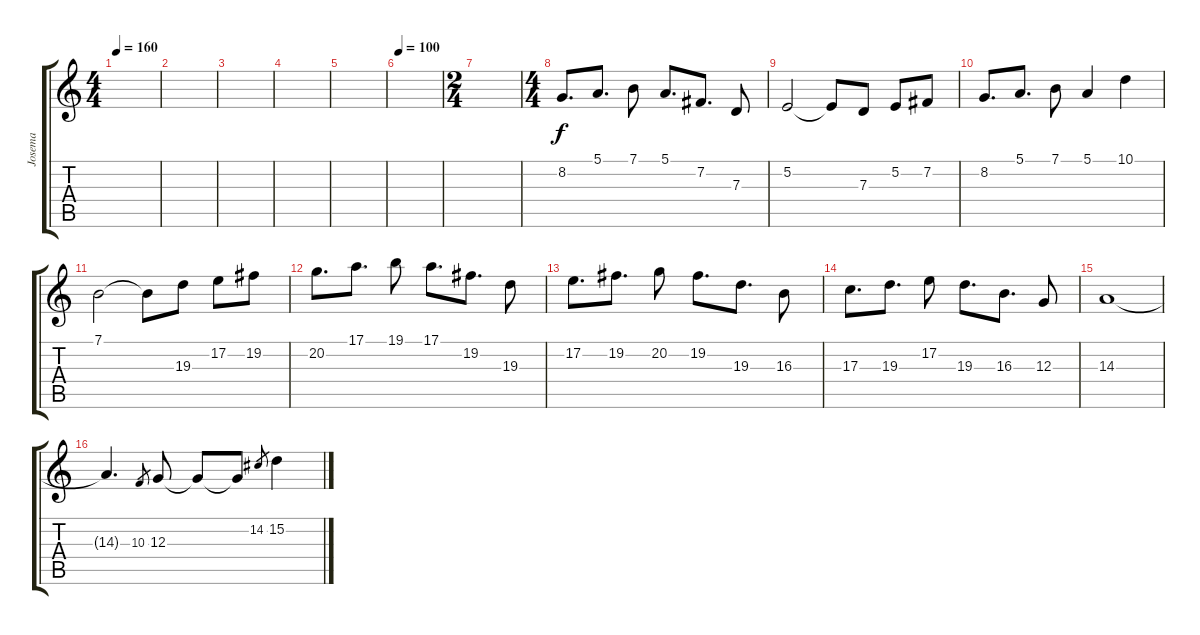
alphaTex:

\track ("Josema" "Josema") {instrument flute}
\staff {score tabs}
\tuning (E4 B3 G3 D3 A2 E2) {hide}
\ts (4 4)
\tempo 160
\clef g2
\ks c
|
|
|
|
|
\tempo 100
|
\ts (2 4)
|
\ts (4 4)
8.2.8{d} 5.1.8{d} 7.1.8 5.1.8{d} 7.2.8{d} 7.3.8 |
5.2.2 5.2{t}.8 7.3.8 5.2.8 7.2.8 |
8.2.8{d} 5.1.8{d} 7.1.8 5.1.4 10.1.4 |
7.1.2 7.1{t}.8 19.3.8 17.2.8 19.2.8 |
20.2.8{d} 17.1.8{d} 19.1.8 17.1.8{d} 19.2.8{d} 19.3.8 |
17.2.8{d} 19.2.8{d} 20.2.8 19.2.8{d} 19.3.8{d} 16.3.8 |
17.3.8{d} 19.3.8{d} 17.2.8 19.3.8{d} 16.3.8{d} 12.3.8 |
14.3.1 |
14.3{t}.4{d} 10.3.8{gr} 12.3.8 12.3{t}.8 12.3{t}.8 14.2.8{gr} 15.2.4
